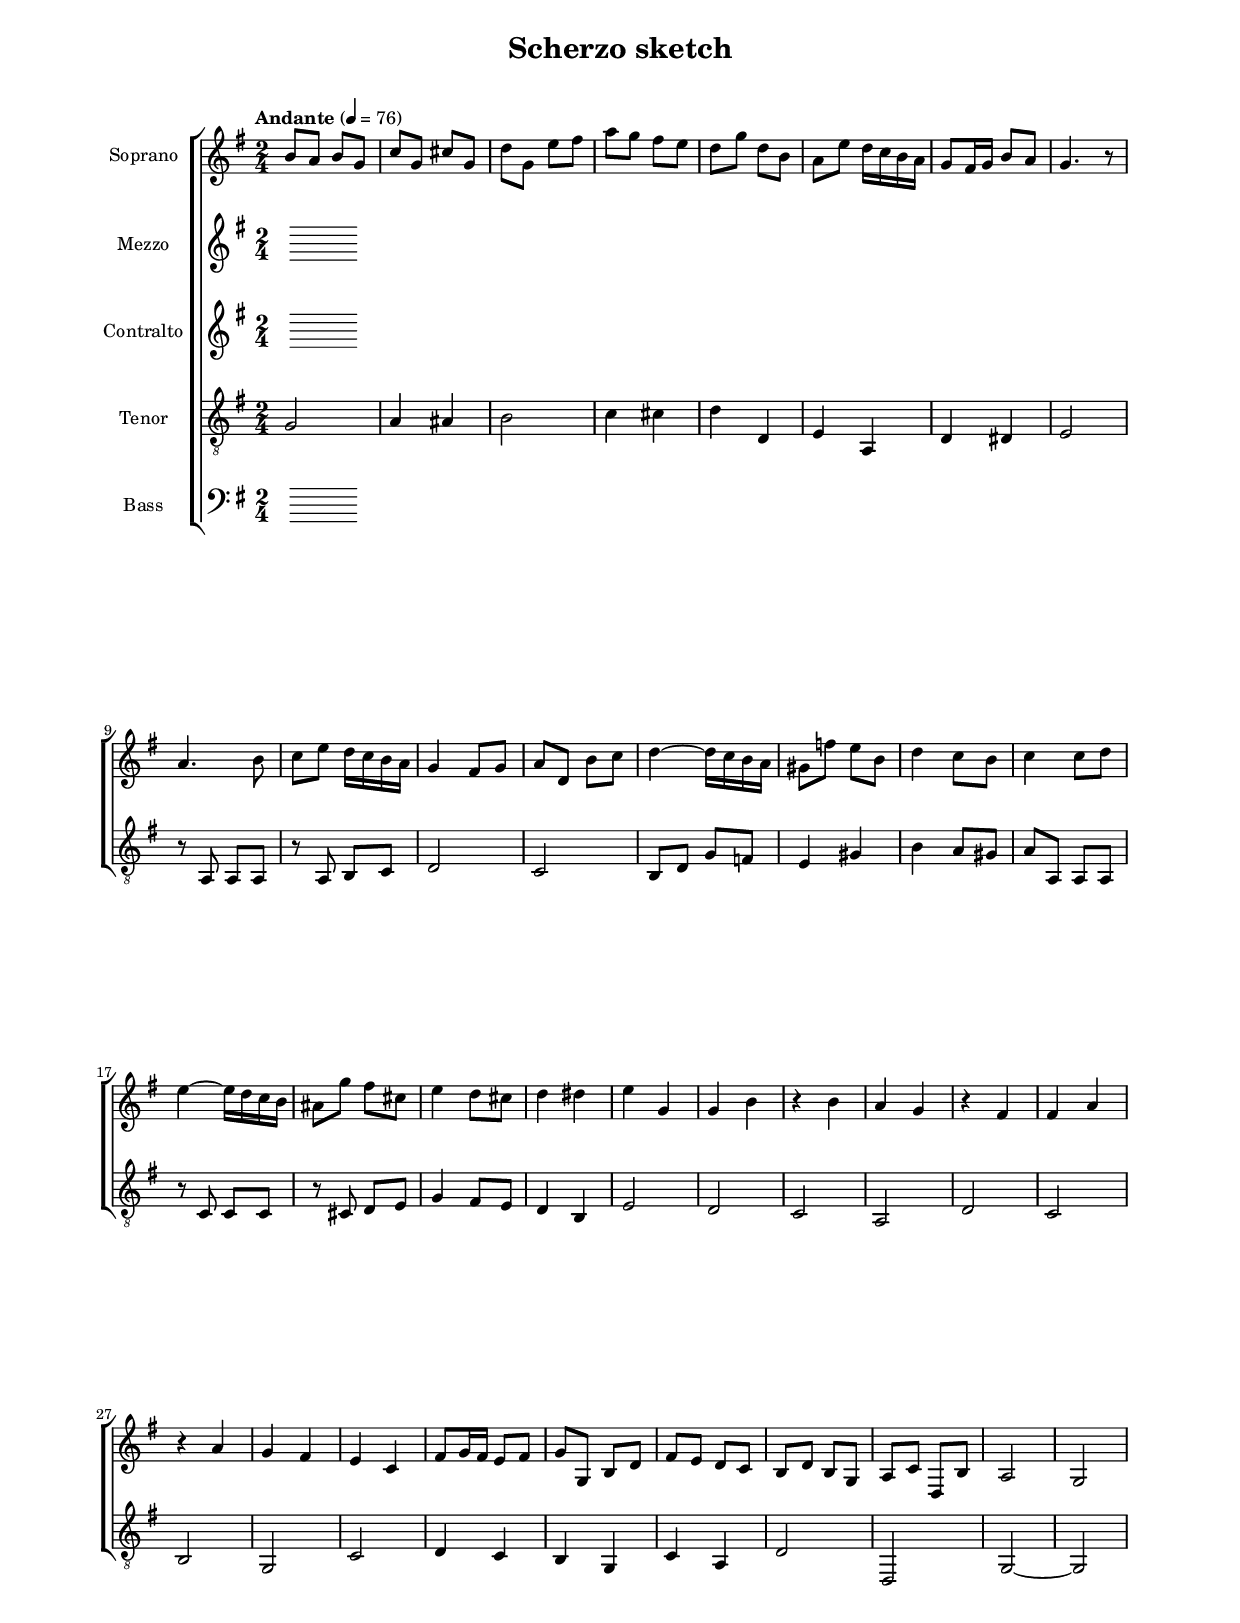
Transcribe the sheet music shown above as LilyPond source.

\version "2.19.0"
\include "defs-devel.ly"

marD = \markup \null
elsD = \markup \null
mikD = \markup \null
rynZ = \markup \null
desD = \markup \null

#(set-global-staff-size 15.87)
autoBeamInstruction = \autoBeamOn

solo = \markup \italic "solo"
psolo = \markup \italic "(solo)"
skat = \markup \italic "sit skat"
shoot = \markup \italic "SYT"

\header {
  title = "Scherzo sketch"
  %arranger = "arr. (anon)"
}
\paper {
  #(define fonts
    (set-global-fonts
    #:music "lilyjazz"
    #:brace "lilyjazz"
    #:roman "LilyJAZZText"
    #:sans "LilyJAZZChord"
    #:factor (/ staff-height pt 20)
  ))
  ragged-right = ##f
  left-margin = 0.75\in
  right-margin = 0.75\in
  top-margin = 0.5\in
  bottom-margin = 0.6\in
  ragged-last-bottom = ##f
  %max-systems-per-page = #2
  %oddHeaderMarkup = "FIRST FULL DRAFT 20.10.14 4:44"
  %evenHeaderMarkup = "FIRST FULL DRAFT 20.10.14 4:44"
}


#(ly:set-option 'point-and-click #f)

#(set-global-staff-size 15.87)

railroad =  {
  \once \override BreathingSign.text = \markup \musicglyph #"scripts.caesura.straight"
  \breathe
}
myred = \once \override NoteHead #'color = #red

php = \once \override Hairpin.stencil = #(parenthesize-callback ly:hairpin::print)

\paper {
  footnote-separator-markup = \markup { \column { " "\override #`(span-factor . 1/5) { \draw-hline } }}
  footnote-padding = 1\mm
  top-system-spacing = #'((basic-distance . 1) (minimum-distance . 0) (padding . 1) (stretchability . 40))
  bottom-system-spacing = #'((basic-distance . 1) (minimum-distance . 0) (padding . 1) (stretchability . 50))
  ragged-right = ##f
}

prefatoryMatter = {
  \key g \major
  \autoBeamInstruction
  \time 2/4
}

scorePrefatoryMatter = {
  \prefatoryMatter
}

midiPrefatoryMatter = {
  \prefatoryMatter
}


marks = {
  \tempo "Andante" 4=76
  
}

soprano = \relative c'' {
  b8 a b g |
  c g cis g |
  d' g, e' fis |
  a g fis e |
  d g d b |
  a e' d16 c b a |
  g8 fis16 g b8 a |
  g4. r8 |
  a4. b8 |
  c8 e d16 c b a |
  g4 fis8 g |
  a d, b' c |
  d4 ~ d16 c b a |
  gis8 f' e b |
  d4 c8 b |
  c4 c8 d |
  e4 ~ e16 d c b |
  ais8 g' fis cis |
  e4 d8 cis |
  d4 dis |
  e g, |
  g b |
  r b |
  a g |
  r fis |
  fis a |
  r a |
  g fis |
  e4 c |
  fis8 g16 fis e8 fis |
  g g, b d |
  fis e d c |
  b d b g |
  a c d, b' |
  a2 |
  g 
 
}

sopranoWords = \lyricmode {
}

mezzo = \relative c' {
}

mezzoWords = \lyricmode {
}


alto = \relative c'' {
}

altoWords = \lyricmode {
}

tenor = \relative c' {
  \clef "treble_8"
  g2 |
  a4 ais |
  b2 |
  c4 cis |
  d d, |
  e a, |
  d dis |
  e2 |
  r8 a,8 a a |
  r a b c |
  d2 |
  c |
  b8 d g f |
  e4 gis |
  b4 a8 gis |
  a a, a a |
  r c c c |
  r cis d e |
  g4 fis8 e |
  d4 b |
  e2 |
  d |
  c |
  a |
  d |
  c |
  b |
  g |
  c |
  d4 c |
  b g |
  c a |
  d2 |
  d, |
  g ~ |
  g
}

tenorWords = \lyricmode {
}

bass = \relative c {
  \clef "bass"
}

bassWords = \lyricmode {
}

\score {
  \new ChoirStaff <<
    \new Staff \with { instrumentName = \bitchName %shortInstrumentName = #"M."
} <<
      \new Voice = "soprano" { << { \numericTimeSignature
	\scorePrefatoryMatter
        \soprano
      } {
	\scorePrefatoryMatter
        \marks
      } >> }
      \new Lyrics \lyricsto "soprano" {
        \sopranoWords
      }
    >>
    \new Staff \with { instrumentName = \dortyName %shortInstrumentName = #"E."
} <<
      \new Voice = "mezzo" { \numericTimeSignature
	\scorePrefatoryMatter
        \mezzo
      }
      \new Lyrics \lyricsto "mezzo" {
        \mezzoWords
      }
    >>
    \new Staff \with { instrumentName = \ttoName %shortInstrumentName = #"Mk."
} <<
      \new Voice = "alto" { \numericTimeSignature
	\scorePrefatoryMatter
        \alto
      }
      \new Lyrics \lyricsto "alto" {
        \altoWords
      }
    >>
    \new Staff \with { instrumentName = \fakbydName %shortInstrumentName = #"R."
} <<
      \new Voice = "tenor" { \numericTimeSignature
	\scorePrefatoryMatter
        \tenor
      }
      \new Lyrics \lyricsto "tenor" {
        \tenorWords
      }
    >>
    \new Staff \with { instrumentName = \wysrName %shortInstrumentName = #"P." %\markup { \concat { E \super u . } }
} <<
      \new Voice = "bass" { \numericTimeSignature
	\scorePrefatoryMatter
        \bass
      }
      \new Lyrics \lyricsto "bass" {
        \bassWords
      }
    >>
  >>
  \layout {
    \context {
      \Voice
      \override TextScript #'layer = #6
      \override NoteHead #'layer = #7
      \override Glissando #'breakable = ##t
      \override TupletNumber #'breakable = ##t
      \override TupletBracket #'breakable = ##t
      \override DynamicLineSpanner.direction = #UP
      \remove "Forbid_line_break_engraver"
    }
    \context {
      \Staff
      %\consists "Metronome_mark_engraver"
      \override TimeSignature #'style = #'numbered
      \override StaffSymbol #'layer = #4
      \override TimeSignature #'layer = #3
      \override TimeSignature #'whiteout = ##t
    }
    \context {
      \Lyrics
      %\override LyricText #'whiteout = ##t
      \override LyricText #'layer = #6
    }
    \context {
      \Score
      %\remove "Metronome_mark_engraver"
      \override NonMusicalPaperColumn #'allow-loose-spacing = ##f
    }
  }
}

%{
\score {
  \new PianoStaff <<
    \new Staff  {
      \new Voice = "soprano" { << { \numericTimeSignature
	\scorePrefatoryMatter
        \soprano
      } \\ { \mezzo } \\ { \alto } {
	\scorePrefatoryMatter
        \marks
      } >> }
    }
    \new Staff  {
      \new Voice = "soprano" { << { \numericTimeSignature
	\scorePrefatoryMatter
        \tenor
      } \\ \\ { \bass } {
	\scorePrefatoryMatter
        \marks
      } >> }
    }
  >>
  \layout {
    \context {
      \Voice
      \override TextScript #'layer = #6
      \override NoteHead #'layer = #7
      \override Glissando #'breakable = ##t
      \override TupletNumber #'breakable = ##t
      \override TupletBracket #'breakable = ##t
      \remove "Forbid_line_break_engraver"
    }
    \context {
      \Staff
      %\consists "Metronome_mark_engraver"
      \override TimeSignature #'style = #'numbered
      \override StaffSymbol #'layer = #4
      \override TimeSignature #'layer = #3
      \override TimeSignature #'whiteout = ##t
    }
    \context {
      \Lyrics
      %\override LyricText #'whiteout = ##t
      \override LyricText #'layer = #6
    }
    \context {
      \Score
      %\remove "Metronome_mark_engraver"
      \override NonMusicalPaperColumn #'allow-loose-spacing = ##f
    }
  }
}
%}

%%% MIDI

\score {
  \new ChoirStaff <<
    \new Staff \with { instrumentName = \bitchName %shortInstrumentName = #"M."
} <<
      \new Voice = "soprano" { << { \numericTimeSignature
	\midiPrefatoryMatter
        \soprano
      } {
	\midiPrefatoryMatter
        \marks
      } >> }
      \new Lyrics \lyricsto "soprano" {
        \sopranoWords
      }
    >>
    \new Staff \with { instrumentName = \dortyName %shortInstrumentName = #"E."
} <<
      \new Voice = "mezzo" { \numericTimeSignature
	\midiPrefatoryMatter
        \mezzo
      }
      \new Lyrics \lyricsto "mezzo" {
        \mezzoWords
      }
    >>
    \new Staff \with { instrumentName = \ttoName %shortInstrumentName = #"Mk."
} <<
      \new Voice = "alto" { \numericTimeSignature
	\midiPrefatoryMatter
        \alto
      }
      \new Lyrics \lyricsto "alto" {
        \altoWords
      }
    >>
    \new Staff \with { instrumentName = \fakbydName %shortInstrumentName = #"R."
} <<
      \new Voice = "tenor" { \numericTimeSignature
	\midiPrefatoryMatter
        \tenor
      }
      \new Lyrics \lyricsto "tenor" {
        \tenorWords
      }
    >>
    \new Staff \with { instrumentName = \wysrName %shortInstrumentName = #"P." %\markup { \concat { E \super u . } }
} <<
      \new Voice = "bass" { \numericTimeSignature
	\midiPrefatoryMatter
        \bass
      }
      \new Lyrics \lyricsto "bass" {
        \bassWords
      }
    >>
  >>
  \midi {}
}
